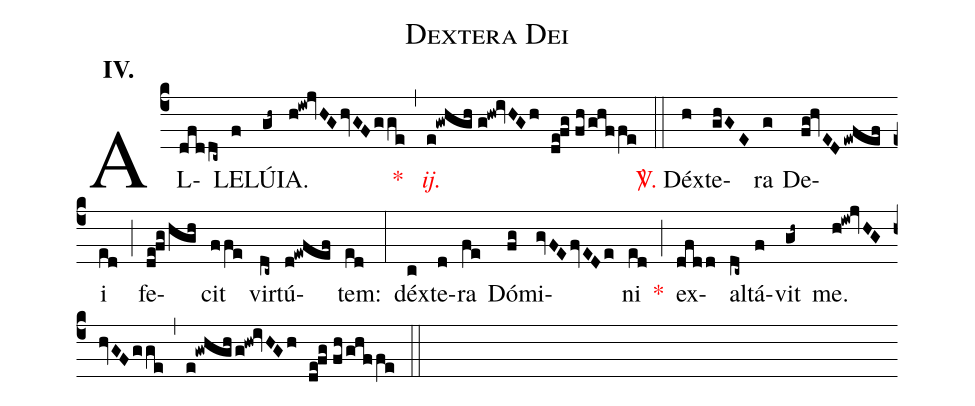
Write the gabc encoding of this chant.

name:Dextera Dei;
mode:IV.;
office-part:Alleluia;
%%
(c4) AL(dfddc~)LE(f)LÚ(gh~)IA.(h!iw!jvHGhvGFgge) <v>\red{*}</v>(,) <v>\redit{ij.}</v>(e!gwhgh//g!hw!ivHGh de!fg//fh/ghffe) (::) <v>\red{\Vbar.}</v> Déx(h)te(ghGE)ra(g) De(fg!hvED/ewfef)i(ed) (;) fe(de!fg/hgh)cit(ffe) vir(dc~)tú(d!ewfef)tem:(ed) (:) déx(c)te(d)ra(fe) Dó(fg)mi(gvFE/fvEDe)ni(ed) <v>\red{*}</v>(;) ex(dfdd)al(dc~)tá(f)vit(gh~) me.(h!iw!jvHG/hvGF/gge) (,) (e!gwhgh/g!hw!ivHGh de!fg//fh/ghffe) (::)
